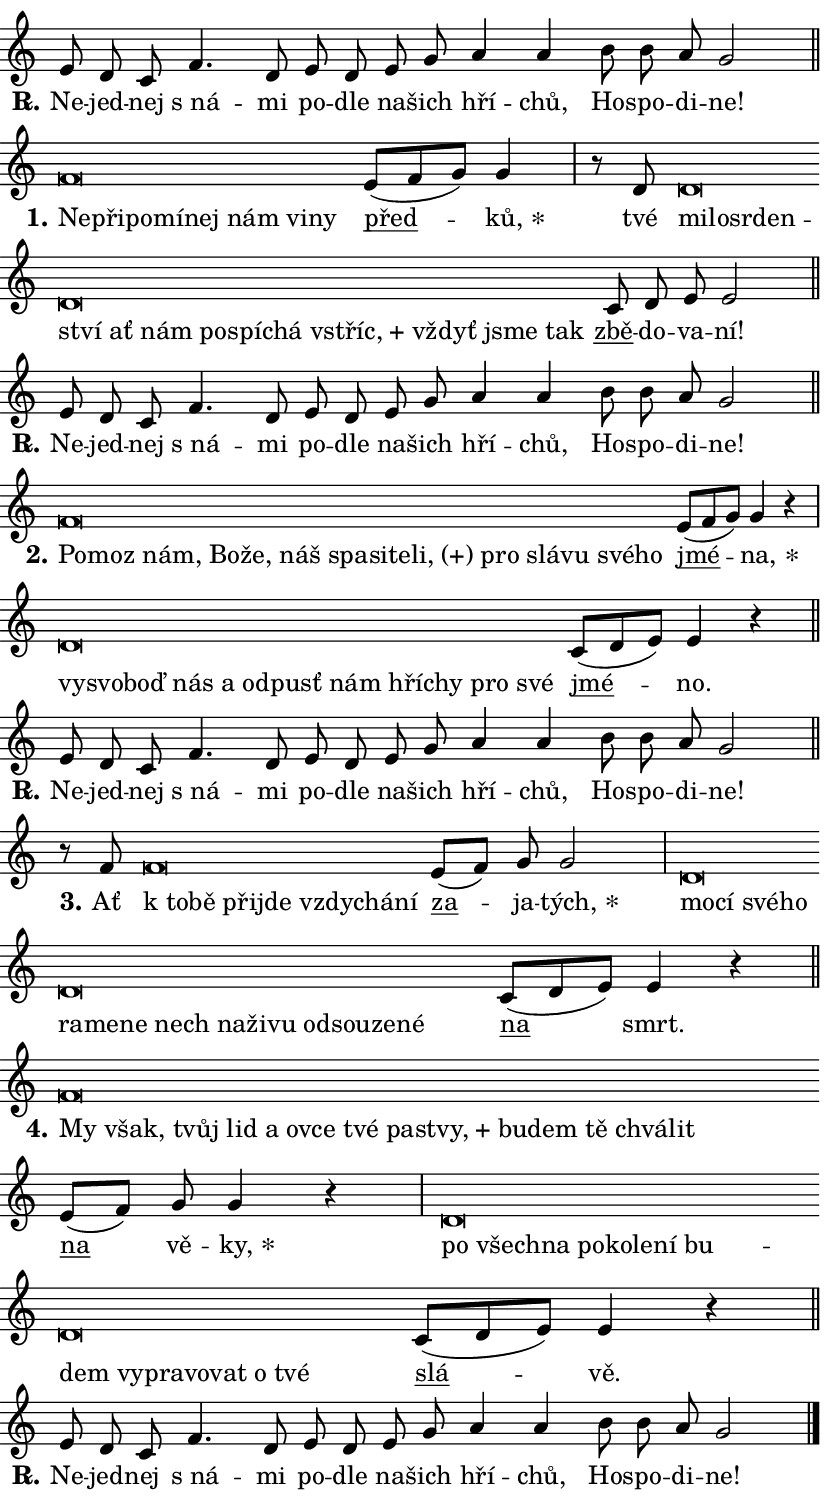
\version "2.24.0"
\header { tagline = "" }
\paper {
  indent = 0\cm
  top-margin = 0\cm
  right-margin = 0.13\cm % to fit lyric hyphens
  bottom-margin = 0\cm
  left-margin = 0\cm
  paper-width = 14\cm
  page-breaking = #ly:one-page-breaking
  system-system-spacing.basic-distance = #11
  score-system-spacing.basic-distance = #11
  ragged-last = ##f
}


%% Author: Thomas Morley
%% https://lists.gnu.org/archive/html/lilypond-user/2020-05/msg00002.html
#(define (line-position grob)
"Returns position of @var[grob} in current system:
   @code{'start}, if at first time-step
   @code{'end}, if at last time-step
   @code{'middle} otherwise
"
  (let* ((col (ly:item-get-column grob))
         (ln (ly:grob-object col 'left-neighbor))
         (rn (ly:grob-object col 'right-neighbor))
         (col-to-check-left (if (ly:grob? ln) ln col))
         (col-to-check-right (if (ly:grob? rn) rn col))
         (break-dir-left
           (and
             (ly:grob-property col-to-check-left 'non-musical #f)
             (ly:item-break-dir col-to-check-left)))
         (break-dir-right
           (and
             (ly:grob-property col-to-check-right 'non-musical #f)
             (ly:item-break-dir col-to-check-right))))
        (cond ((eqv? 1 break-dir-left) 'start)
              ((eqv? -1 break-dir-right) 'end)
              (else 'middle))))

#(define (tranparent-at-line-position vctor)
  (lambda (grob)
  "Relying on @code{line-position} select the relevant enry from @var{vctor}.
Used to determine transparency,"
    (case (line-position grob)
      ((end) (not (vector-ref vctor 0)))
      ((middle) (not (vector-ref vctor 1)))
      ((start) (not (vector-ref vctor 2))))))

noteHeadBreakVisibility =
#(define-music-function (break-visibility)(vector?)
"Makes @code{NoteHead}s transparent relying on @var{break-visibility}"
#{
  \override NoteHead.transparent =
    #(tranparent-at-line-position break-visibility)
#})

#(define delete-ledgers-for-transparent-note-heads
  (lambda (grob)
    "Reads whether a @code{NoteHead} is transparent.
If so this @code{NoteHead} is removed from @code{'note-heads} from
@var{grob}, which is supposed to be @code{LedgerLineSpanner}.
As a result ledgers are not printed for this @code{NoteHead}"
    (let* ((nhds-array (ly:grob-object grob 'note-heads))
           (nhds-list
             (if (ly:grob-array? nhds-array)
                 (ly:grob-array->list nhds-array)
                 '()))
           ;; Relies on the transparent-property being done before
           ;; Staff.LedgerLineSpanner.after-line-breaking is executed.
           ;; This is fragile ...
           (to-keep
             (remove
               (lambda (nhd)
                 (ly:grob-property nhd 'transparent #f))
               nhds-list)))
      ;; TODO find a better method to iterate over grob-arrays, similiar
      ;; to filter/remove etc for lists
      ;; For now rebuilt from scratch
      (set! (ly:grob-object grob 'note-heads)  '())
      (for-each
        (lambda (nhd)
          (ly:pointer-group-interface::add-grob grob 'note-heads nhd))
        to-keep))))

squashNotes = {
  \override NoteHead.X-extent = #'(-0.2 . 0.2)
  \override NoteHead.Y-extent = #'(-0.75 . 0)
  \override NoteHead.stencil =
    #(lambda (grob)
       (let ((pos (ly:grob-property grob 'staff-position)))
         (begin
           (if (< pos -7) (display "ERROR: Lower brevis then expected\n") (display ""))
           (if (<= pos -6) ly:text-interface::print ly:note-head::print))))
}
unSquashNotes = {
  \revert NoteHead.X-extent
  \revert NoteHead.Y-extent
  \revert NoteHead.stencil
}

hideNotes = \noteHeadBreakVisibility #begin-of-line-visible
unHideNotes = \noteHeadBreakVisibility #all-visible

% work-around for resetting accidentals
% https://lilypond.org/doc/v2.23/Documentation/notation/displaying-rhythms#unmetered-music
cadenzaMeasure = {
  \cadenzaOff
  \partial 1024 s1024
  \cadenzaOn
}

#(define-markup-command (accent layout props text) (markup?)
  "Underline accented syllable"
  (interpret-markup layout props
    #{\markup \override #'(offset . 4.3) \underline { #text }#}))

responsum = \markup \concat {
  "R" \hspace #-1.05 \path #0.1 #'((moveto 0 0.07) (lineto 0.9 0.8)) \hspace #0.05 "."
}

spaceSize = #0.6828661417322834 % exact space size for TeX Gyre Schola

\layout {
  \context {
    \Staff
    \remove "Time_signature_engraver"
    \override LedgerLineSpanner.after-line-breaking = #delete-ledgers-for-transparent-note-heads
  }
  \context {
    \Lyrics {
      \override LyricSpace.minimum-distance = \spaceSize
      \override LyricText.font-name = #"TeX Gyre Schola"
      \override LyricText.font-size = 1
      \override StanzaNumber.font-name = #"TeX Gyre Schola Bold"
      \override StanzaNumber.font-size = 1
    }
  }
  \context {
    \Score 
    \override NoteHead.text =
      #(lambda (grob) 
        (let ((pos (ly:grob-property grob 'staff-position)))
          #{\markup {
            \combine
              \halign #-0.55 \raise #(if (= pos -6) 0 0.5) \override #'(thickness . 2) \draw-line #'(3.2 . 0)
              \musicglyph "noteheads.sM1"
          }#}))
  }
}

% magnetic-lyrics.ily
%
%   written by
%     Jean Abou Samra <jean@abou-samra.fr>
%     Werner Lemberg <wl@gnu.org>
%
%   adapted by
%     Jiri Hon <jiri.hon@gmail.com>
%
% Version 2022-Apr-15

% https://www.mail-archive.com/lilypond-user@gnu.org/msg149350.html

#(define (Left_hyphen_pointer_engraver context)
   "Collect syllable-hyphen-syllable occurrences in lyrics and store
them in properties.  This engraver only looks to the left.  For
example, if the lyrics input is @code{foo -- bar}, it does the
following.

@itemize @bullet
@item
Set the @code{text} property of the @code{LyricHyphen} grob between
@q{foo} and @q{bar} to @code{foo}.

@item
Set the @code{left-hyphen} property of the @code{LyricText} grob with
text @q{foo} to the @code{LyricHyphen} grob between @q{foo} and
@q{bar}.
@end itemize

Use this auxiliary engraver in combination with the
@code{lyric-@/text::@/apply-@/magnetic-@/offset!} hook."
   (let ((hyphen #f)
         (text #f))
     (make-engraver
      (acknowledgers
       ((lyric-syllable-interface engraver grob source-engraver)
        (set! text grob)))
      (end-acknowledgers
       ((lyric-hyphen-interface engraver grob source-engraver)
        ;(when (not (grob::has-interface grob 'lyric-space-interface))
          (set! hyphen grob)));)
      ((stop-translation-timestep engraver)
       (when (and text hyphen)
         (ly:grob-set-object! text 'left-hyphen hyphen))
       (set! text #f)
       (set! hyphen #f)))))

#(define (lyric-text::apply-magnetic-offset! grob)
   "If the space between two syllables is less than the value in
property @code{LyricText@/.details@/.squash-threshold}, move the right
syllable to the left so that it gets concatenated with the left
syllable.

Use this function as a hook for
@code{LyricText@/.after-@/line-@/breaking} if the
@code{Left_@/hyphen_@/pointer_@/engraver} is active."
   (let ((hyphen (ly:grob-object grob 'left-hyphen #f)))
     (when hyphen
       (let ((left-text (ly:spanner-bound hyphen LEFT)))
         (when (grob::has-interface left-text 'lyric-syllable-interface)
           (let* ((common (ly:grob-common-refpoint grob left-text X))
                  (this-x-ext (ly:grob-extent grob common X))
                  (left-x-ext
                   (begin
                     ;; Trigger magnetism for left-text.
                     (ly:grob-property left-text 'after-line-breaking)
                     (ly:grob-extent left-text common X)))
                  ;; `delta` is the gap width between two syllables.
                  (delta (- (interval-start this-x-ext)
                            (interval-end left-x-ext)))
                  (details (ly:grob-property grob 'details))
                  (threshold (assoc-get 'squash-threshold details 0.2)))
             (when (< delta threshold)
               (let* (;; We have to manipulate the input text so that
                      ;; ligatures crossing syllable boundaries are not
                      ;; disabled.  For languages based on the Latin
                      ;; script this is essentially a beautification.
                      ;; However, for non-Western scripts it can be a
                      ;; necessity.
                      (lt (ly:grob-property left-text 'text))
                      (rt (ly:grob-property grob 'text))
                      (is-space (grob::has-interface hyphen 'lyric-space-interface))
                      (space (if is-space " " ""))
                      (extra-delta (if is-space spaceSize 0))
                      ;; Append new syllable.
                      (ltrt-space (if (and (string? lt) (string? rt))
                                (string-append lt space rt)
                                (make-concat-markup (list lt space rt))))
                      ;; Right-align `ltrt` to the right side.
                      (ltrt-space-markup (grob-interpret-markup
                               grob
                               (make-translate-markup
                                (cons (interval-length this-x-ext) 0)
                                (make-right-align-markup ltrt-space)))))
                 (begin
                   ;; Don't print `left-text`.
                   (ly:grob-set-property! left-text 'stencil #f)
                   ;; Set text and stencil (which holds all collected
                   ;; syllables so far) and shift it to the left.
                   (ly:grob-set-property! grob 'text ltrt-space)
                   (ly:grob-set-property! grob 'stencil ltrt-space-markup)
                   (ly:grob-translate-axis! grob (- (- delta extra-delta)) X))))))))))


#(define (lyric-hyphen::displace-bounds-first grob)
   ;; Make very sure this callback isn't triggered too early.
   (let ((left (ly:spanner-bound grob LEFT))
         (right (ly:spanner-bound grob RIGHT)))
     (ly:grob-property left 'after-line-breaking)
     (ly:grob-property right 'after-line-breaking)
     (ly:lyric-hyphen::print grob)))

squashThreshold = #0.4

\layout {
  \context {
    \Lyrics
    \consists #Left_hyphen_pointer_engraver
    \override LyricText.after-line-breaking =
      #lyric-text::apply-magnetic-offset!
    \override LyricHyphen.stencil = #lyric-hyphen::displace-bounds-first
    \override LyricText.details.squash-threshold = \squashThreshold
    \override LyricHyphen.minimum-distance = 0
    \override LyricHyphen.minimum-length = \squashThreshold
  }
}

squashText = \override LyricText.details.squash-threshold = 9999
unSquashText = \override LyricText.details.squash-threshold = \squashThreshold

leftText = \override LyricText.self-alignment-X = #LEFT
unLeftText = \revert LyricText.self-alignment-X

starOffset = #(lambda (grob) 
                (let ((x_offset (ly:self-alignment-interface::aligned-on-x-parent grob)))
                  (if (= x_offset 0) 0 (+ x_offset 1.2))))

star = #(define-music-function (syllable)(string?)
"Append star separator at the end of a syllable"
#{
  \once \override LyricText.X-offset = #starOffset
  \lyricmode { \markup {
    #syllable
    \override #'((font-name . "TeX Gyre Schola Bold")) \hspace #0.2 \lower #0.65 \larger "*"
  } }
#})

starAccent = #(define-music-function (syllable)(string?)
"Append star separator at the end of a syllable and make accent"
#{
  \once \override LyricText.X-offset = #starOffset
  \lyricmode { \markup {
    \accent #syllable
    \override #'((font-name . "TeX Gyre Schola Bold")) \hspace #0.2 \lower #0.65 \larger "*"
  } }
#})

breath = #(define-music-function (syllable)(string?)
"Append breathing indicator at the end of a syllable"
#{
  \lyricmode { \markup { #syllable "+" } }
#})

optionalBreath = #(define-music-function (syllable)(string?)
"Append optional breathing indicator at the end of a syllable"
#{
  \lyricmode { \markup { #syllable "(+)" } }
#})


\score {
    <<
        \new Voice = "melody" { \cadenzaOn \key c \major \relative { e'8 d c f4. d8 e d \bar "" e g \bar "" a4 a \bar "" b8 b a g2 \cadenzaMeasure \bar "||" \break } }
        \new Lyrics \lyricsto "melody" { \lyricmode { \set stanza = \responsum
Ne -- jed -- nej "s ná" -- mi po -- dle na -- šich hří -- chů, Ho -- spo -- di -- ne! } }
    >>
    \layout {}
}

\score {
    <<
        \new Voice = "melody" { \cadenzaOn \key c \major \relative { \squashNotes f'\breve*1/16 \hideNotes \breve*1/16 \bar "" \breve*1/16 \bar "" \breve*1/16 \bar "" \breve*1/16 \bar "" \breve*1/16 \bar "" \breve*1/16 \breve*1/16 \bar "" \unHideNotes \unSquashNotes \bar "" e8[( f g)] g4 \cadenzaMeasure \bar "|" r8 d \squashNotes d\breve*1/16 \hideNotes \breve*1/16 \bar "" \breve*1/16 \bar "" \breve*1/16 \bar "" \breve*1/16 \bar "" \breve*1/16 \bar "" \breve*1/16 \bar "" \breve*1/16 \bar "" \breve*1/16 \bar "" \breve*1/16 \bar "" \breve*1/16 \bar "" \breve*1/16 \bar "" \breve*1/16 \breve*1/16 \bar "" \unHideNotes \unSquashNotes \bar "" c8 d e e2 \cadenzaMeasure \bar "||" \break } }
        \new Lyrics \lyricsto "melody" { \lyricmode { \set stanza = "1."
\leftText Ne -- \squashText při -- po -- mí -- nej nám vi -- ny \unLeftText \unSquashText \markup \accent před -- \star ků, tvé \leftText mi -- \squashText lo -- sr -- den -- ství ať nám po -- spí -- chá \breath "vstříc," vždyť jsme tak \unLeftText \unSquashText \markup \accent zbě -- do -- va -- ní! } }
    >>
    \layout {}
}

\score {
    <<
        \new Voice = "melody" { \cadenzaOn \key c \major \relative { e'8 d c f4. d8 e d \bar "" e g \bar "" a4 a \bar "" b8 b a g2 \cadenzaMeasure \bar "||" \break } }
        \new Lyrics \lyricsto "melody" { \lyricmode { \set stanza = \responsum
Ne -- jed -- nej "s ná" -- mi po -- dle na -- šich hří -- chů, Ho -- spo -- di -- ne! } }
    >>
    \layout {}
}

\score {
    <<
        \new Voice = "melody" { \cadenzaOn \key c \major \relative { \squashNotes f'\breve*1/16 \hideNotes \breve*1/16 \bar "" \breve*1/16 \bar "" \breve*1/16 \bar "" \breve*1/16 \bar "" \breve*1/16 \bar "" \breve*1/16 \bar "" \breve*1/16 \bar "" \breve*1/16 \bar "" \breve*1/16 \bar "" \breve*1/16 \bar "" \breve*1/16 \bar "" \breve*1/16 \bar "" \breve*1/16 \breve*1/16 \bar "" \unHideNotes \unSquashNotes \bar "" e8[( f g)] g4 r \cadenzaMeasure \bar "|" \squashNotes d\breve*1/16 \hideNotes \breve*1/16 \bar "" \breve*1/16 \bar "" \breve*1/16 \bar "" \breve*1/16 \bar "" \breve*1/16 \bar "" \breve*1/16 \bar "" \breve*1/16 \bar "" \breve*1/16 \bar "" \breve*1/16 \bar "" \breve*1/16 \breve*1/16 \bar "" \unHideNotes \unSquashNotes \bar "" c8[( d e)] e4 r \cadenzaMeasure \bar "||" \break } }
        \new Lyrics \lyricsto "melody" { \lyricmode { \set stanza = "2."
\leftText Po -- \squashText moz nám, Bo -- že, náš spa -- si -- te -- \optionalBreath li, pro slá -- vu své -- ho \unLeftText \unSquashText \markup \accent jmé -- \star na, \leftText vy -- \squashText svo -- boď nás a od -- pusť nám hří -- chy pro své \unLeftText \unSquashText \markup \accent jmé -- no. } }
    >>
    \layout {}
}

\score {
    <<
        \new Voice = "melody" { \cadenzaOn \key c \major \relative { e'8 d c f4. d8 e d \bar "" e g \bar "" a4 a \bar "" b8 b a g2 \cadenzaMeasure \bar "||" \break } }
        \new Lyrics \lyricsto "melody" { \lyricmode { \set stanza = \responsum
Ne -- jed -- nej "s ná" -- mi po -- dle na -- šich hří -- chů, Ho -- spo -- di -- ne! } }
    >>
    \layout {}
}

\score {
    <<
        \new Voice = "melody" { \cadenzaOn \key c \major \relative { r8 f' \squashNotes f\breve*1/16 \hideNotes \breve*1/16 \bar "" \breve*1/16 \bar "" \breve*1/16 \bar "" \breve*1/16 \bar "" \breve*1/16 \breve*1/16 \bar "" \unHideNotes \unSquashNotes \bar "" e8[( f)] g g2 \cadenzaMeasure \bar "|" \squashNotes d\breve*1/16 \hideNotes \breve*1/16 \bar "" \breve*1/16 \bar "" \breve*1/16 \bar "" \breve*1/16 \bar "" \breve*1/16 \bar "" \breve*1/16 \bar "" \breve*1/16 \bar "" \breve*1/16 \bar "" \breve*1/16 \bar "" \breve*1/16 \bar "" \breve*1/16 \bar "" \breve*1/16 \bar "" \breve*1/16 \breve*1/16 \bar "" \unHideNotes \unSquashNotes \bar "" c8[( d e)] e4 r \cadenzaMeasure \bar "||" \break } }
        \new Lyrics \lyricsto "melody" { \lyricmode { \set stanza = "3."
Ať \leftText "k to" -- \squashText bě při -- jde vzdy -- chá -- ní \unLeftText \unSquashText \markup \accent za -- ja -- \star tých, \leftText mo -- \squashText cí své -- ho ra -- me -- ne nech na -- ži -- vu od -- sou -- ze -- né \unLeftText \unSquashText \markup \accent na smrt. } }
    >>
    \layout {}
}

\score {
    <<
        \new Voice = "melody" { \cadenzaOn \key c \major \relative { \squashNotes f'\breve*1/16 \hideNotes \breve*1/16 \bar "" \breve*1/16 \bar "" \breve*1/16 \bar "" \breve*1/16 \bar "" \breve*1/16 \bar "" \breve*1/16 \bar "" \breve*1/16 \bar "" \breve*1/16 \bar "" \breve*1/16 \bar "" \breve*1/16 \bar "" \breve*1/16 \bar "" \breve*1/16 \bar "" \breve*1/16 \breve*1/16 \bar "" \unHideNotes \unSquashNotes \bar "" e8[( f)] g g4 r \cadenzaMeasure \bar "|" \squashNotes d\breve*1/16 \hideNotes \breve*1/16 \bar "" \breve*1/16 \bar "" \breve*1/16 \bar "" \breve*1/16 \bar "" \breve*1/16 \bar "" \breve*1/16 \bar "" \breve*1/16 \bar "" \breve*1/16 \bar "" \breve*1/16 \bar "" \breve*1/16 \bar "" \breve*1/16 \bar "" \breve*1/16 \bar "" \breve*1/16 \breve*1/16 \bar "" \unHideNotes \unSquashNotes \bar "" c8[( d e)] e4 r \cadenzaMeasure \bar "||" \break } }
        \new Lyrics \lyricsto "melody" { \lyricmode { \set stanza = "4."
\leftText My \squashText však, tvůj lid a ov -- ce tvé pa -- \breath "stvy," bu -- dem tě chvá -- lit \unLeftText \unSquashText \markup \accent na vě -- \star ky, \leftText po \squashText všech -- na po -- ko -- le -- ní bu -- dem vy -- pra -- vo -- vat o tvé \unLeftText \unSquashText \markup \accent slá -- vě. } }
    >>
    \layout {}
}

\score {
    <<
        \new Voice = "melody" { \cadenzaOn \key c \major \relative { e'8 d c f4. d8 e d \bar "" e g \bar "" a4 a \bar "" b8 b a g2 \cadenzaMeasure \bar "||" \break } \bar "|." }
        \new Lyrics \lyricsto "melody" { \lyricmode { \set stanza = \responsum
Ne -- jed -- nej "s ná" -- mi po -- dle na -- šich hří -- chů, Ho -- spo -- di -- ne! } }
    >>
    \layout {}
}
